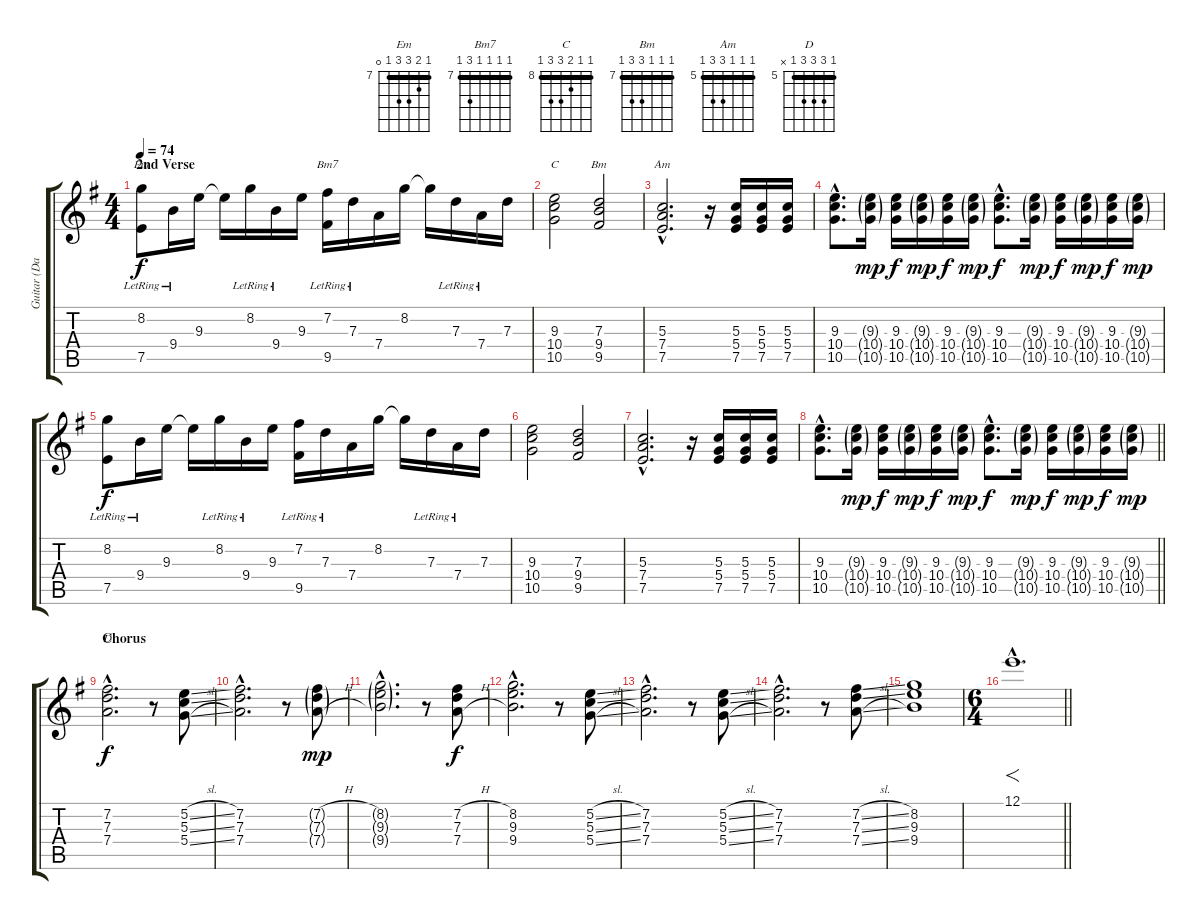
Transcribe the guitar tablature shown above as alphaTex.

\track ("Guitar (David)" "Guitar (Da") {instrument electricguitarclean}
\staff {score tabs}
\tuning (E4 B3 G3 D3 A2 E2) {hide}
\chord ("Em" 7 8 9 9 7 0) {firstfret 7 barre 7}
\chord ("Bm7" 7 7 7 7 9 7) {firstfret 7 barre 7}
\chord ("C" 8 8 9 10 10 8) {firstfret 8 barre 8}
\chord ("Bm" 7 7 7 9 9 7) {firstfret 7 barre 7}
\chord ("Am" 5 5 5 7 7 5) {firstfret 5 barre 5}
\chord ("D" 5 7 7 7 5 x) {firstfret 5 barre 5}
\ts (4 4)
\section ("" "2nd Verse")
\tempo 74
\clef g2
\ks g
(8.2{lr} 7.5{lr}).8{ch "Em" dy f} 9.4{lr}.16 9.3.16 9.3{t}.16 8.2{lr}.16 9.4{lr}.16 9.3.16 (7.2{lr} 9.5{lr}).16{ch "Bm7"} 7.3{lr}.16 7.4.16 8.2.16 8.2{t}.16 7.3{lr}.16 7.4{lr}.16 7.3.16 |
(9.3 10.4 10.5).2{ch "C"} (7.3 9.4 9.5).2{ch "Bm"} |
(5.3{hac} 7.4{hac} 7.5{hac}).2{d ch "Am"} r.16 (5.3 5.4 7.5).16 (5.3 5.4 7.5).16 (5.3 5.4 7.5).16 |
(9.3{hac} 10.4{hac} 10.5{hac}).8{d} (9.3{g} 10.4{g} 10.5{g}).16{dy mp} (9.3 10.4 10.5).16{dy f} (9.3{g} 10.4{g} 10.5{g}).16{dy mp} (9.3 10.4 10.5).16{dy f} (9.3{g} 10.4{g} 10.5{g}).16{dy mp} (9.3{hac} 10.4{hac} 10.5{hac}).8{d dy f} (9.3{g} 10.4{g} 10.5{g}).16{dy mp} (9.3 10.4 10.5).16{dy f} (9.3{g} 10.4{g} 10.5{g}).16{dy mp} (9.3 10.4 10.5).16{dy f} (9.3{g} 10.4{g} 10.5{g}).16{dy mp} |
(8.2{lr} 7.5{lr}).8{dy f} 9.4{lr}.16 9.3.16 9.3{t}.16 8.2{lr}.16 9.4{lr}.16 9.3.16 (7.2{lr} 9.5{lr}).16 7.3{lr}.16 7.4.16 8.2.16 8.2{t}.16 7.3{lr}.16 7.4{lr}.16 7.3.16 |
(9.3 10.4 10.5).2 (7.3 9.4 9.5).2 |
(5.3{hac} 7.4{hac} 7.5{hac}).2{d} r.16 (5.3 5.4 7.5).16 (5.3 5.4 7.5).16 (5.3 5.4 7.5).16 |
\barLineRight lightlight
(9.3{hac} 10.4{hac} 10.5{hac}).8{d} (9.3{g} 10.4{g} 10.5{g}).16{dy mp} (9.3 10.4 10.5).16{dy f} (9.3{g} 10.4{g} 10.5{g}).16{dy mp} (9.3 10.4 10.5).16{dy f} (9.3{g} 10.4{g} 10.5{g}).16{dy mp} (9.3{hac} 10.4{hac} 10.5{hac}).8{d dy f} (9.3{g} 10.4{g} 10.5{g}).16{dy mp} (9.3 10.4 10.5).16{dy f} (9.3{g} 10.4{g} 10.5{g}).16{dy mp} (9.3 10.4 10.5).16{dy f} (9.3{g} 10.4{g} 10.5{g}).16{dy mp} |
\section ("" "Chorus")
(7.2{hac} 7.3{hac} 7.4{hac}).2{d ch "D" dy f} r.8 (5.2{sl} 5.3{sl} 5.4{sl}).8 |
(7.2{hac} 7.3{hac} 7.4{hac}).2{d} r.8 (7.2{h g} 7.3{h g} 7.4{h g}).8{dy mp} |
(8.2{g hac} 9.3{g hac} 9.4{g hac}).2{d} r.8 (7.2{h} 7.3{h} 7.4{h}).8{dy f} |
(8.2{hac} 9.3{hac} 9.4{hac}).2{d} r.8 (5.2{sl} 5.3{sl} 5.4{sl}).8 |
(7.2{hac} 7.3{hac} 7.4{hac}).2{d} r.8 (5.2{sl} 5.3{sl} 5.4{sl}).8 |
(7.2{hac} 7.3{hac} 7.4{hac}).2{d} r.8 (7.2{sl} 7.3{sl} 7.4{sl}).8 |
(8.2 9.3 9.4).1 |
\ts (6 4)
\barLineRight lightlight
12.1{hac}.1{f d}
